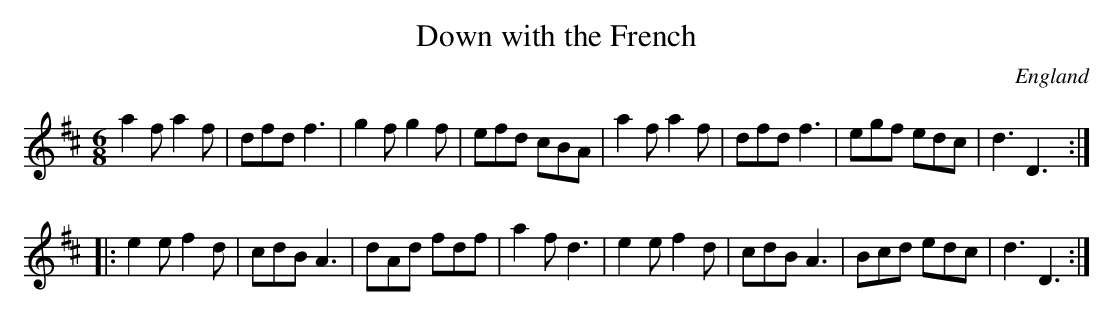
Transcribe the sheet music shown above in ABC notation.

X:1
T:Down with the French
M:6/8
O:England
K:D major
a2f a2f|dfd f3|g2f g2f|efd cBA|\
a2f a2f|dfd f3|egf edc|d3D3:|
|:e2e f2d|cdB A3|dAd fdf|a2f d3|\
e2e f2d|cdB A3|Bcd edc|d3 D3:|
